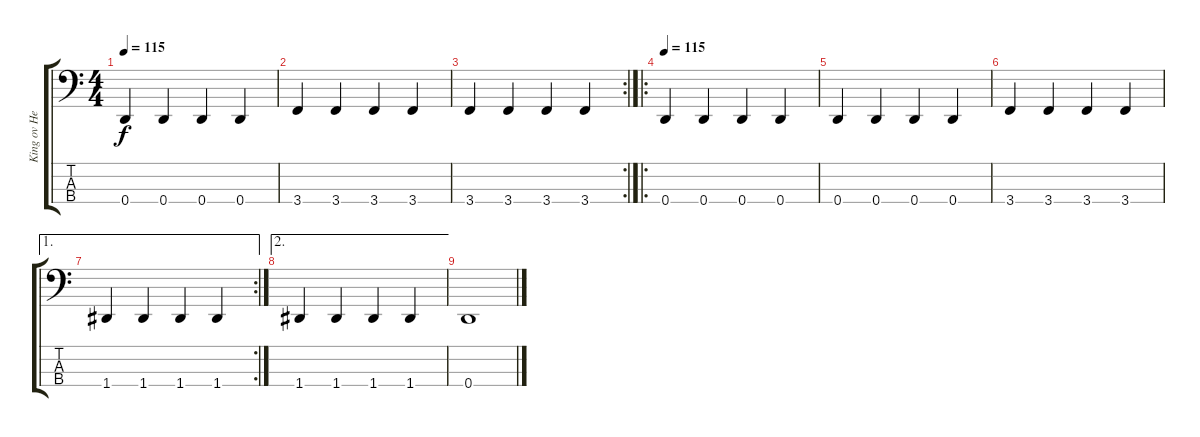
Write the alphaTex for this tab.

\track ("King ov Hell" "King ov He") {instrument electricbassfinger}
\staff {score tabs}
\tuning (F2 C2 G1 D1) {hide}
\ts (4 4)
\tempo 115
\clef f4
\ks c
0.4.4{dy f} 0.4.4 0.4.4 0.4.4 |
3.4.4 3.4.4 3.4.4 3.4.4 |
\rc 2
3.4.4 3.4.4 3.4.4 3.4.4 |
\ro
\tempo 115
0.4.4 0.4.4 0.4.4 0.4.4 |
0.4.4 0.4.4 0.4.4 0.4.4 |
3.4.4 3.4.4 3.4.4 3.4.4 |
\ae 1
\rc 2
1.4.4 1.4.4 1.4.4 1.4.4 |
\ae 2
1.4.4 1.4.4 1.4.4 1.4.4 |
0.4.1
